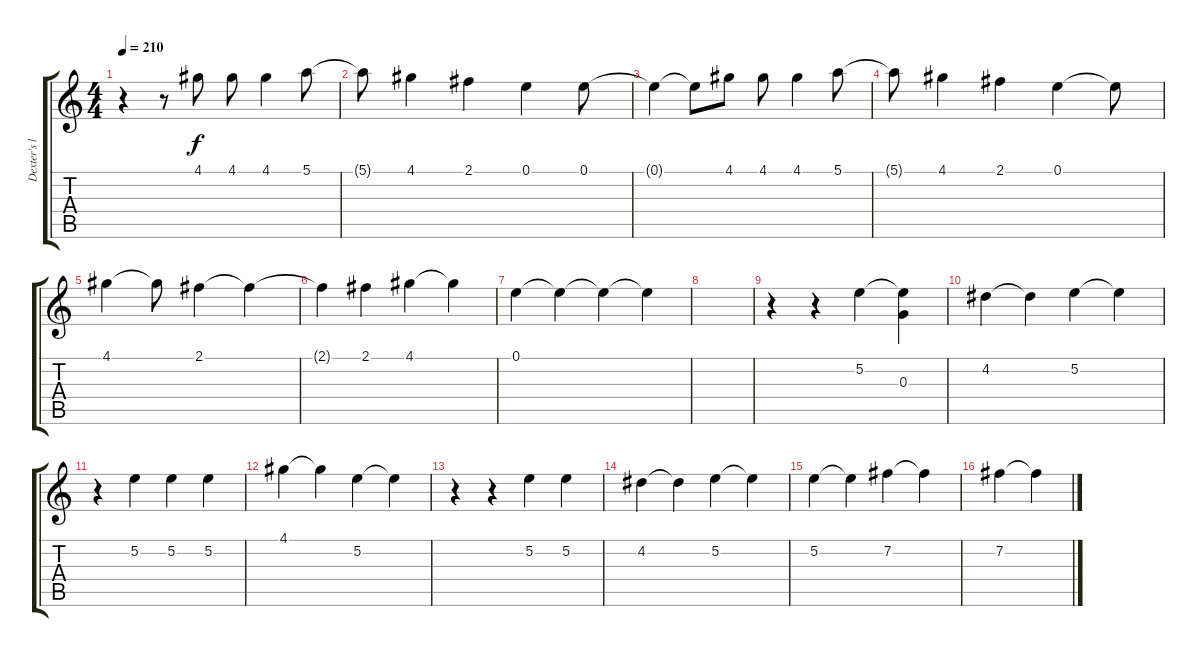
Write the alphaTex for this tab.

\track ("Dexter's lyrics" "Dexter's l") {instrument distortionguitar}
\staff {score tabs}
\tuning (E4 B3 G3 D3 A2 E2) {hide}
\ts (4 4)
\tempo 210
\clef g2
\ks c
r.4{dy f} r.8 4.1.8 4.1.8 4.1.4 5.1.8 |
5.1{t}.8 4.1.4 2.1.4 0.1.4 0.1.8 |
0.1{t}.4 0.1{t}.8 4.1.8 4.1.8 4.1.4 5.1.8 |
5.1{t}.8 4.1.4 2.1.4 0.1.4 0.1{t}.8 |
4.1.4 4.1{t}.8 2.1.4 2.1{t}.4 |
2.1{t}.4 2.1.4 4.1.4 4.1{t}.4 |
0.1.4 0.1{t}.4 0.1{t}.4 0.1{t}.4 |
|
r.4 r.4 5.2.4 (5.2{t} 0.3).4 |
4.2.4 4.2{t}.4 5.2.4 5.2{t}.4 |
r.4 5.2.4 5.2.4 5.2.4 |
4.1.4 4.1{t}.4 5.2.4 5.2{t}.4 |
r.4 r.4 5.2.4 5.2.4 |
4.2.4 4.2{t}.4 5.2.4 5.2{t}.4 |
5.2.4 5.2{t}.4 7.2.4 7.2{t}.4 |
7.2.4 7.2{t}.4
